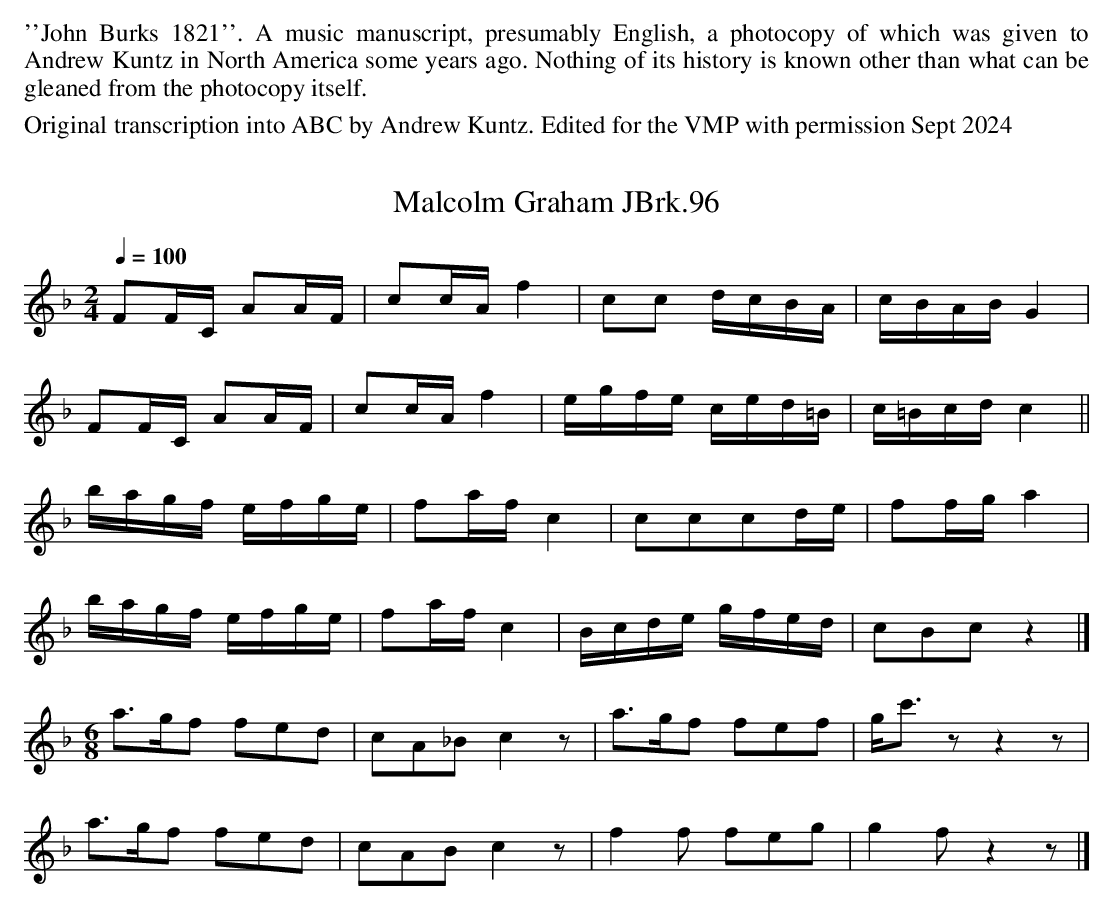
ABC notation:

X:1
T:Malcolm Graham JBrk.96
Q:1/4=100
M:2/4
L:1/8
K:F
FF/C/ AA/F/|cc/A/ f2|cc d/c/B/A/|c/B/A/B/ G2|
FF/C/ AA/F/|cc/A/ f2|e/g/f/e/ c/e/d/=B/|c/=B/c/d/ c2||
b/a/g/f/ e/f/g/e/|fa/f/ c2|cccd/e/|ff/g/ a2|
b/a/g/f/ e/f/g/e/|fa/f/ c2|B/c/d/e/ g/f/e/d/|cBc z2|]
M:6/8
a>gf fed|cA_B c2 z|a>gf fef|g<c' z z2z|
a>gf fed|cAB c2z|f2f feg|g2 f z2z|]
